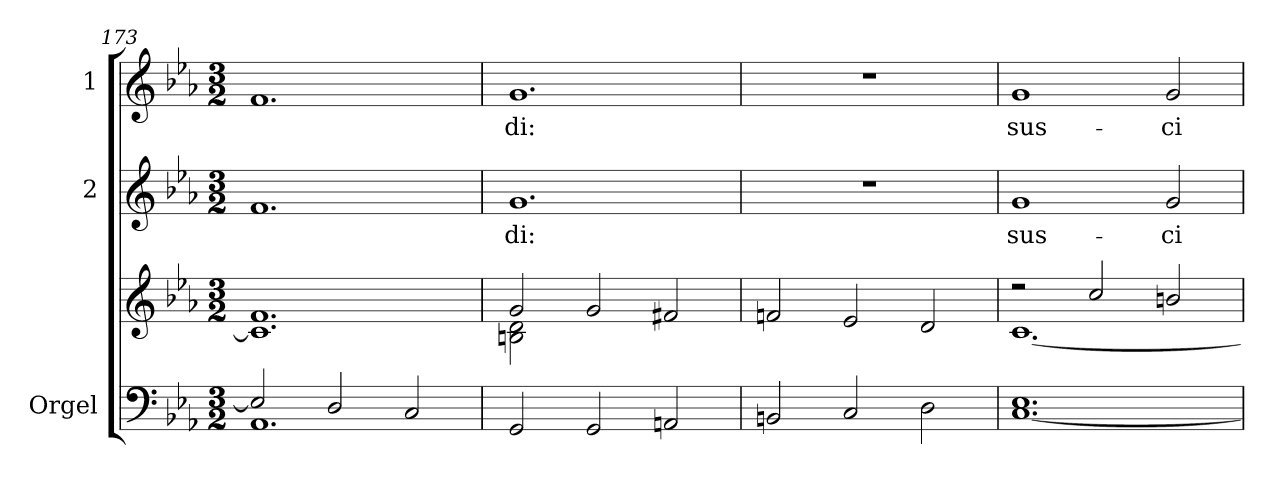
**kern	**kern	**kern	**text	**kern	**text
*part3	*part3	*part2	*part2	*part1	*part1
*staff4	*staff3	*staff2	*staff2	*staff1	*staff1
*I"Orgel	*	*I"2	*	*I"1	*
*I'Org.	*	*	*	*	*
*clefF4	*clefG2	*clefG2	*	*clefG2	*
*k[b-e-a-]	*k[b-e-a-]	*k[b-e-a-]	*	*k[b-e-a-]	*
*E-:	*E-:	*E-:	*	*E-:	*
*M3/2	*M3/2	*M3/2	*	*M3/2	*
=173	=173	=173	=173	=173	=173
*^	*	*	*	*	*
2E-/]	1.AA-	1.c] 1.f	1.f	.	1.f	.
2D/	.	.	.	.	.	.
2C/	.	.	.	.	.	.
*v	*v	*	*	*	*	*
=174	=174	=174	=174	=174	=174
*	*^	*	*	*	*
!	!	!	!	!LO:LY:b	!	!LO:LY:b
2GG/	2g/	2Bn\ 2d\	1.g	-di:	1.g	-di:
2GG/	2g/	1ryy	.	.	.	.
2AAn/	2f#X/	.	.	.	.	.
*	*v	*v	*	*	*	*
!!LO:LB:g=z
=175	=175	=175	=175	=175	=175
2BBn/	2fn/	1.r	.	1.r	.
2C/	2e-/	.	.	.	.
2D\	2d/	.	.	.	.
=176	=176	=176	=176	=176	=176
*	*^	*	*	*	*
!	!	!	!	!LO:LY:b	!	!LO:LY:b
[<1.C 1.E-	2r	[<1.c	1g	sus-	1g	sus-
.	2cc/	.	.	.	.	.
!	!	!	!	!LO:LY:b	!	!LO:LY:b
.	2bn/	.	2g/	-ci-	2g/	-ci-
*	*v	*v	*	*	*	*
=	=	=	=	=	=
*-	*-	*-	*-	*-	*-
